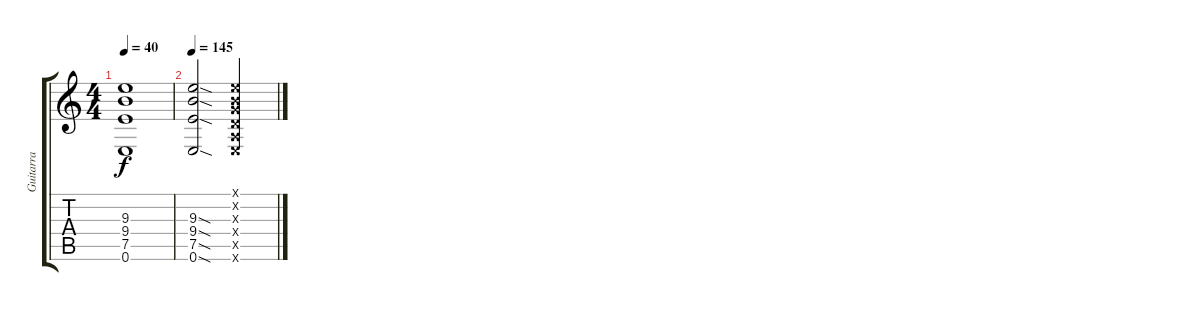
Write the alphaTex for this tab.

\track ("Guitarra" "Guitarra") {instrument distortionguitar}
\staff {score tabs}
\tuning (E4 B3 G3 D3 A2 E2) {hide}
\ts (4 4)
\tempo 40
\clef g2
\ks c
(9.3{t} 9.4{t} 7.5{t} 0.6{t}).1{dy f} |
\tempo 145
(9.3{sod} 9.4{sod} 7.5{sod} 0.6{sod}).2 (0.1{x} 0.2{x} 0.3{x} 0.4{x} 0.5{x} 0.6{x}).2
